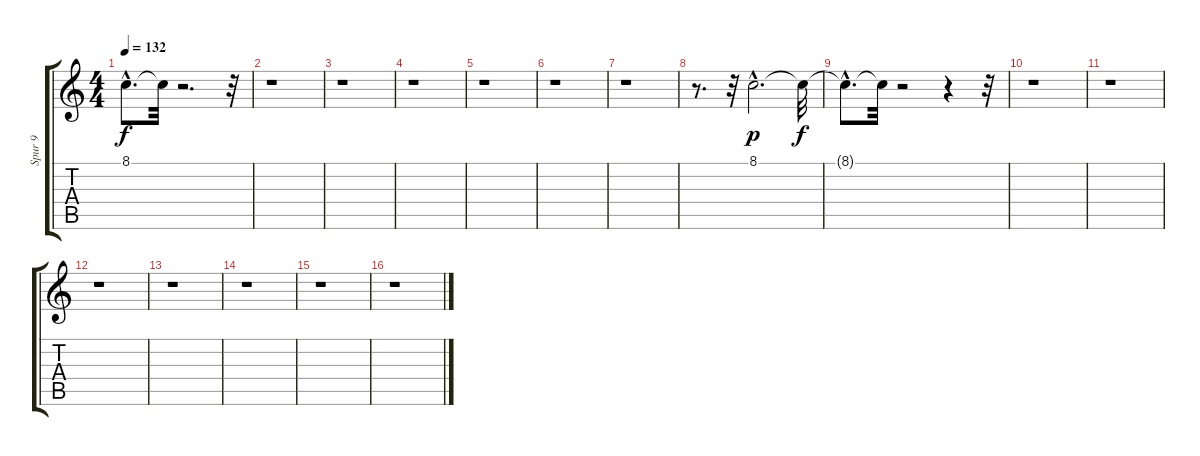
\track ("Spur 9" "Spur 9") {instrument reversecymbal}
\staff {score tabs}
\tuning (E4 B3 G3 D3 A2 E2) {hide}
\ts (4 4)
\tempo 132
\clef g2
\ks c
8.1{hac t}.8{d dy f} 8.1{t}.32 r.2{d} r.32 |
r.1 |
r.1 |
r.1 |
r.1 |
r.1 |
r.1 |
r.8{d} r.32 8.1{hac}.2{d dy p} 8.1{t}.32{dy f} |
8.1{hac t}.8{d} 8.1{t}.32 r.2 r.4 r.32 |
r.1 |
r.1 |
r.1 |
r.1 |
r.1 |
r.1 |
r.1
